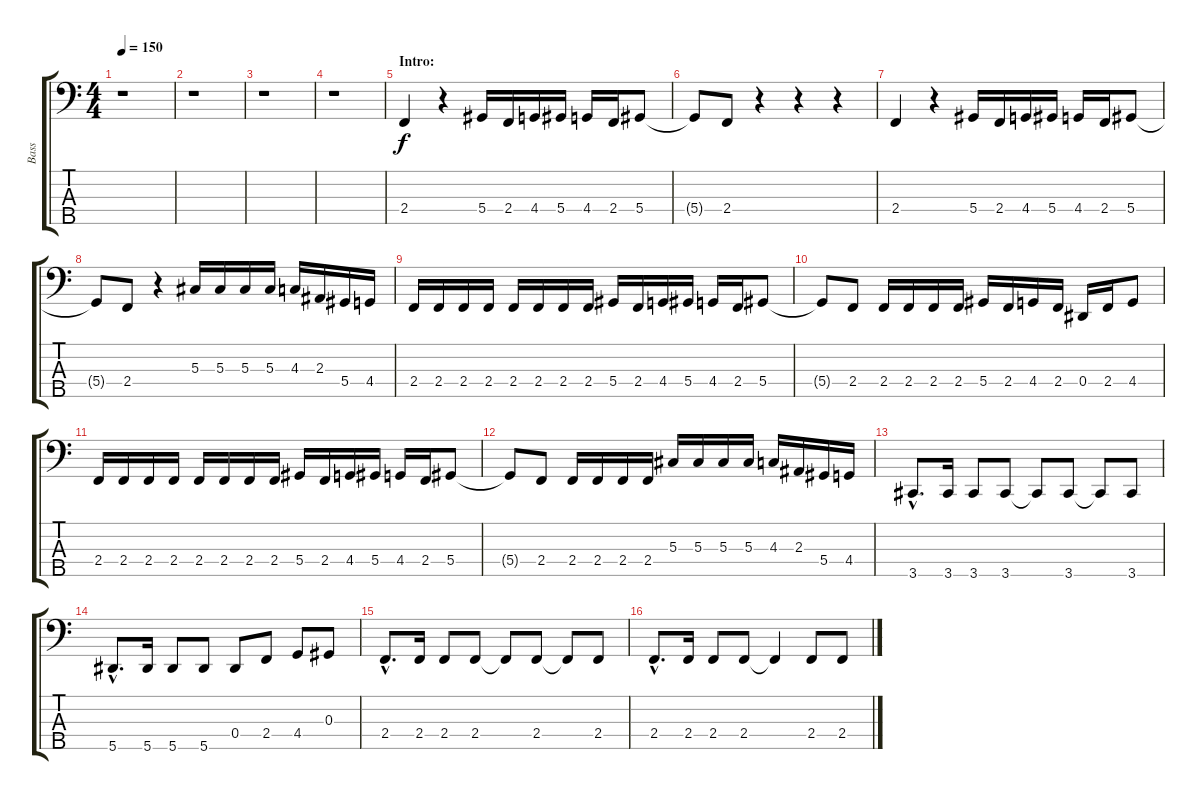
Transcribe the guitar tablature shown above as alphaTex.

\track ("Bass" "Bass") {instrument electricbasspick}
\staff {score tabs}
\tuning (Gb2 Db2 Ab1 Eb1 Bb0) {hide}
\ts (4 4)
\tempo 150
\clef f4
\ks c
r.1{dy f instrument electricbasspick} |
r.1 |
r.1 |
r.1 |
\section ("" "Intro:")
2.4.4 r.4 5.4.16 2.4.16 4.4.16 5.4.16 4.4.16 2.4.16 5.4.8 |
5.4{t}.8 2.4.8 r.4 r.4 r.4 |
2.4.4 r.4 5.4.16 2.4.16 4.4.16 5.4.16 4.4.16 2.4.16 5.4.8 |
5.4{t}.8 2.4.8 r.4 5.3.16 5.3.16 5.3.16 5.3.16 4.3.16 2.3.16 5.4.16 4.4.16 |
2.4.16 2.4.16 2.4.16 2.4.16 2.4.16 2.4.16 2.4.16 2.4.16 5.4.16 2.4.16 4.4.16 5.4.16 4.4.16 2.4.16 5.4.8 |
5.4{t}.8 2.4.8 2.4.16 2.4.16 2.4.16 2.4.16 5.4.16 2.4.16 4.4.16 2.4.16 0.4.16 2.4.16 4.4.8 |
2.4.16 2.4.16 2.4.16 2.4.16 2.4.16 2.4.16 2.4.16 2.4.16 5.4.16 2.4.16 4.4.16 5.4.16 4.4.16 2.4.16 5.4.8 |
5.4{t}.8 2.4.8 2.4.16 2.4.16 2.4.16 2.4.16 5.3.16 5.3.16 5.3.16 5.3.16 4.3.16 2.3.16 5.4.16 4.4.16 |
3.5{hac}.8{d} 3.5.16 3.5.8 3.5.8 3.5{t}.8 3.5.8 3.5{t}.8 3.5.8 |
5.5{hac}.8{d} 5.5.16 5.5.8 5.5.8 0.4.8 2.4.8 4.4.8 0.3.8 |
2.4{hac}.8{d} 2.4.16 2.4.8 2.4.8 2.4{t}.8 2.4.8 2.4{t}.8 2.4.8 |
2.4{hac}.8{d} 2.4.16 2.4.8 2.4.8 2.4{t}.4 2.4.8 2.4.8
